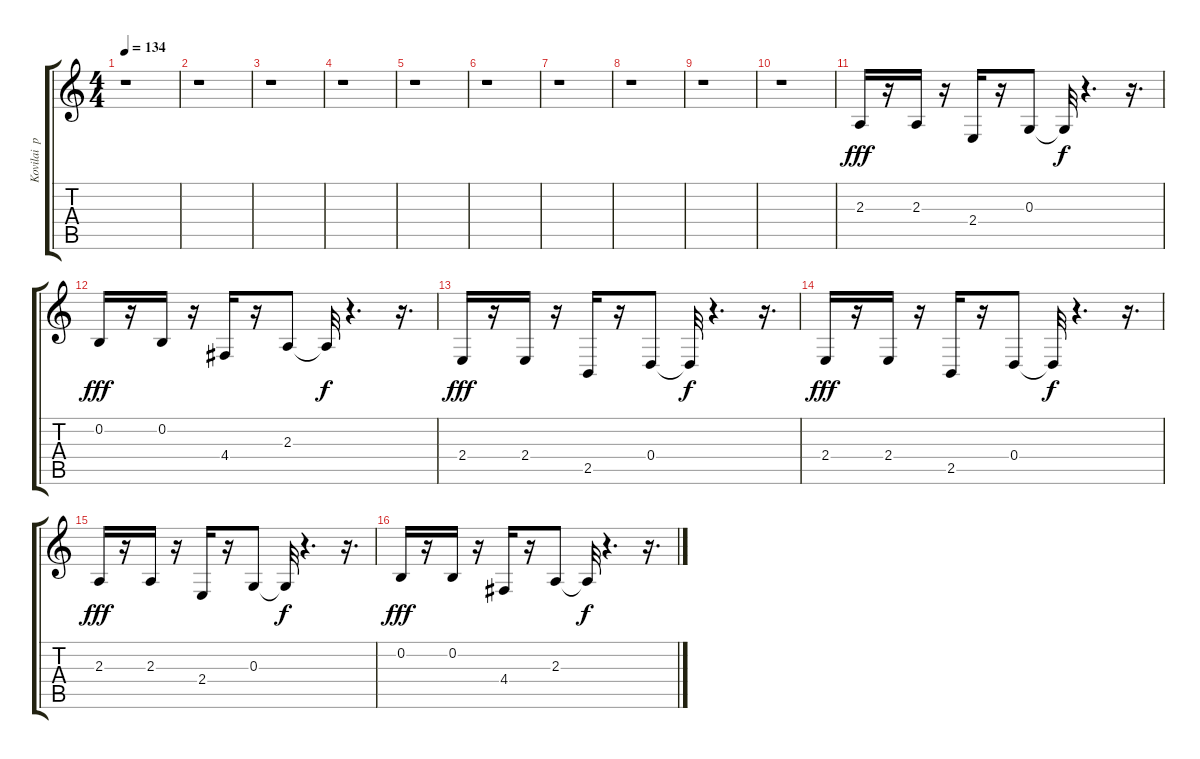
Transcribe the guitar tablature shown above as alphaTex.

\track ("Kovilai  po tihonechky:" "Kovilai  p") {instrument lead8bassandlead}
\staff {score tabs}
\tuning (E4 B3 G3 D3 A2 E2) {hide}
\ts (4 4)
\tempo 134
\clef g2
\ks c
r.1{dy f} |
r.1 |
r.1 |
r.1 |
r.1 |
r.1 |
r.1 |
r.1 |
r.1 |
r.1 |
2.3.16{dy fff} r.16 2.3.16 r.16 2.4.16 r.16 0.3.8 0.3{t}.32{dy f} r.4{d} r.16{d} |
0.2.16{dy fff} r.16 0.2.16 r.16 4.4.16 r.16 2.3.8 2.3{t}.32{dy f} r.4{d} r.16{d} |
2.4.16{dy fff} r.16 2.4.16 r.16 2.5.16 r.16 0.4.8 0.4{t}.32{dy f} r.4{d} r.16{d} |
2.4.16{dy fff} r.16 2.4.16 r.16 2.5.16 r.16 0.4.8 0.4{t}.32{dy f} r.4{d} r.16{d} |
2.3.16{dy fff} r.16 2.3.16 r.16 2.4.16 r.16 0.3.8 0.3{t}.32{dy f} r.4{d} r.16{d} |
0.2.16{dy fff} r.16 0.2.16 r.16 4.4.16 r.16 2.3.8 2.3{t}.32{dy f} r.4{d} r.16{d}
